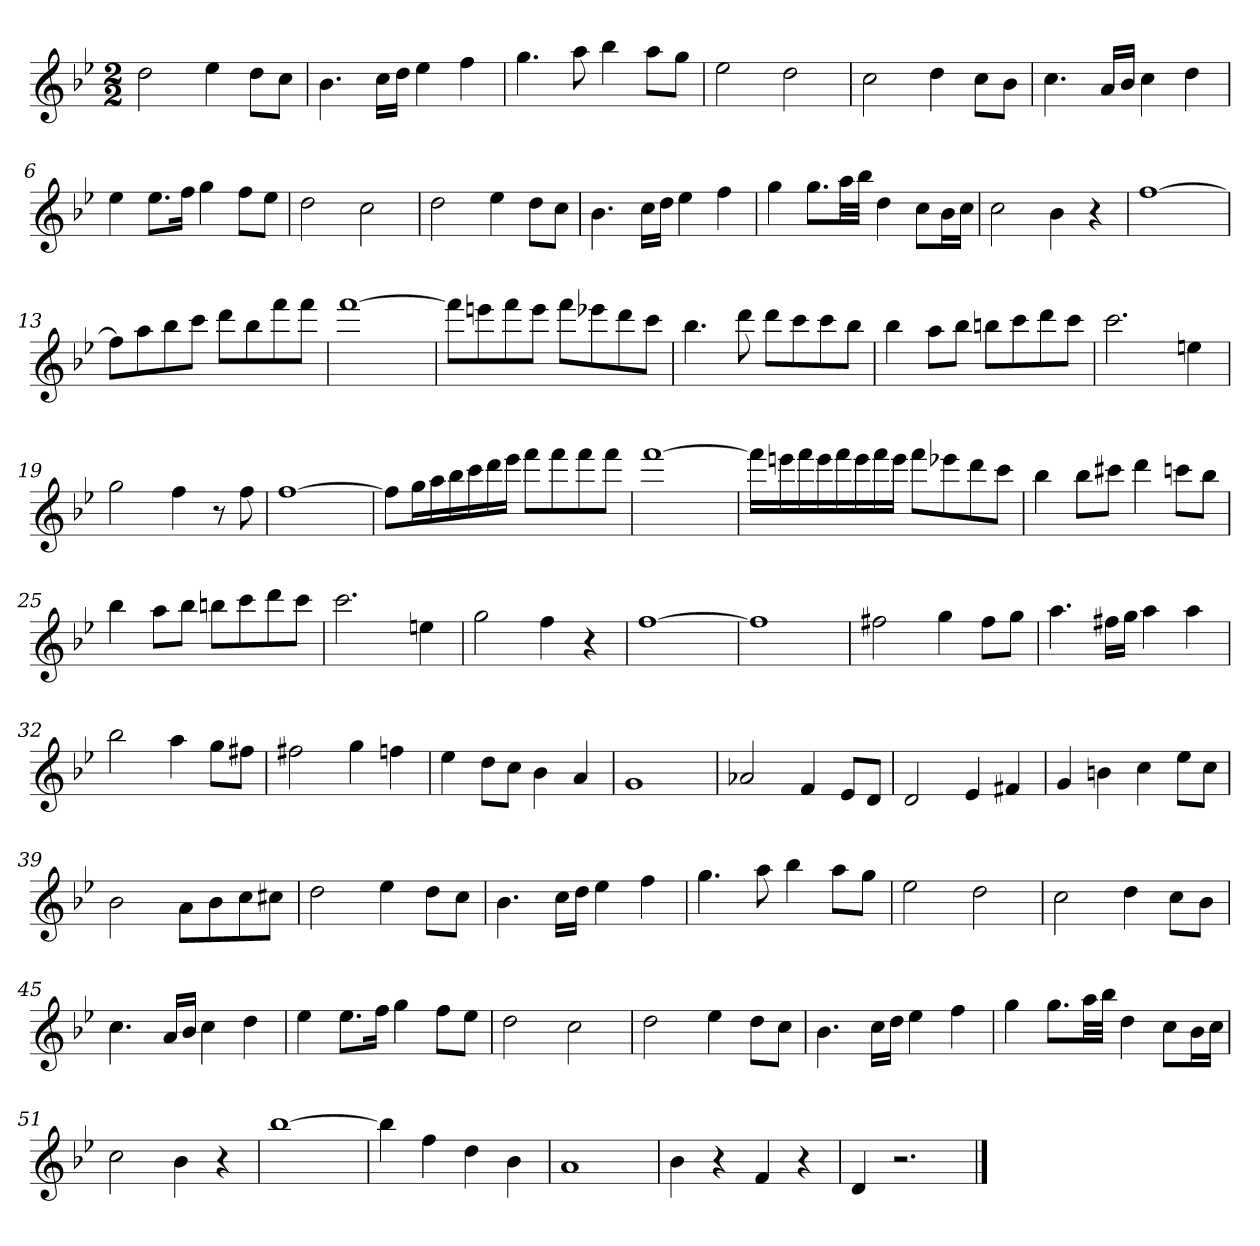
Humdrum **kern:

**kern
*part1
*staff1
*k[b-e-]
*B-:
*M2/2
=
2dd
4ee-
8ddL
8ccJ
=1
4.b-
16ccLL
16ddJJ
4ee-
4ff
=2
4.gg
8aa
4bb-
8aaL
8ggJ
=3
2ee-
2dd
=4
2cc
4dd
8ccL
8b-J
=5
4.cc
16aLL
16b-JJ
4cc
4dd
=6
4ee-
8.ee-L
16ffJk
4gg
8ffL
8ee-J
=7
2dd
2cc
=8
2dd
4ee-
8ddL
8ccJ
=9
4.b-
16ccLL
16ddJJ
4ee-
4ff
=10
4gg
8.ggL
32aaLL
32bb-JJJ
4dd
8ccL
16b-L
16ccJJ
=11
2cc
4b-
4r
=12
[1ff
=13
8ffL]
8aa
8bb-
8cccJ
8dddL
8bb-
8fff
8fffJ
=14
[1fff
=15
8fffL]
8eeen
8fff
8eeeJ
8fffL
8eee-X
8ddd
8cccJ
=16
4.bb-
8ddd
8dddL
8ccc
8ccc
8bb-J
=17
4bb-
8aaL
8bb-J
8bbnL
8ccc
8ddd
8cccJ
=18
2.ccc
4een
=19
2gg
4ff
8r
8ff
=20
[1ff
=21
8ffL]
16ggL
16aa
16bb-
16ccc
16ddd
16eee-JJ
8fffL
8fff
8fff
8fffJ
=22
[1fff
=23
16fffLL]
16eeen
16fff
16eee
16fff
16eee
16fff
16eeeJJ
8fffL
8eee-X
8ddd
8cccJ
=24
4bb-
8bb-L
8ccc#XJ
4ddd
8cccnL
8bb-J
=25
4bb-
8aaL
8bb-J
8bbnL
8ccc
8ddd
8cccJ
=26
2.ccc
4een
=27
2gg
4ff
4r
=28
[1ff
=29
1ff]
=30
2ff#X
4gg
8ff#L
8ggJ
=31
4.aa
16ff#XLL
16ggJJ
4aa
4aa
=32
2bb-
4aa
8ggL
8ff#XJ
=33
2ff#X
4gg
4ffn
=34
4ee-
8ddL
8ccJ
4b-
4a
=35
1g
=36
2a-X
4f
8e-L
8dJ
=37
2d
4e-
4f#X
=38
4g
4bn
4cc
8ee-L
8ccJ
=39
2b-
8aL
8b-
8cc
8cc#XJ
=40
2dd
4ee-
8ddL
8ccJ
=41
4.b-
16ccLL
16ddJJ
4ee-
4ff
=42
4.gg
8aa
4bb-
8aaL
8ggJ
=43
2ee-
2dd
=44
2cc
4dd
8ccL
8b-J
=45
4.cc
16aLL
16b-JJ
4cc
4dd
=46
4ee-
8.ee-L
16ffJk
4gg
8ffL
8ee-J
=47
2dd
2cc
=48
2dd
4ee-
8ddL
8ccJ
=49
4.b-
16ccLL
16ddJJ
4ee-
4ff
=50
4gg
8.ggL
32aaLL
32bb-JJJ
4dd
8ccL
16b-L
16ccJJ
=51
2cc
4b-
4r
=52
[1bb-
=53
4bb-]
4ff
4dd
4b-
=54
1a
=55
4b-
4r
4f
4r
=56
4d
2.r
==
*-
